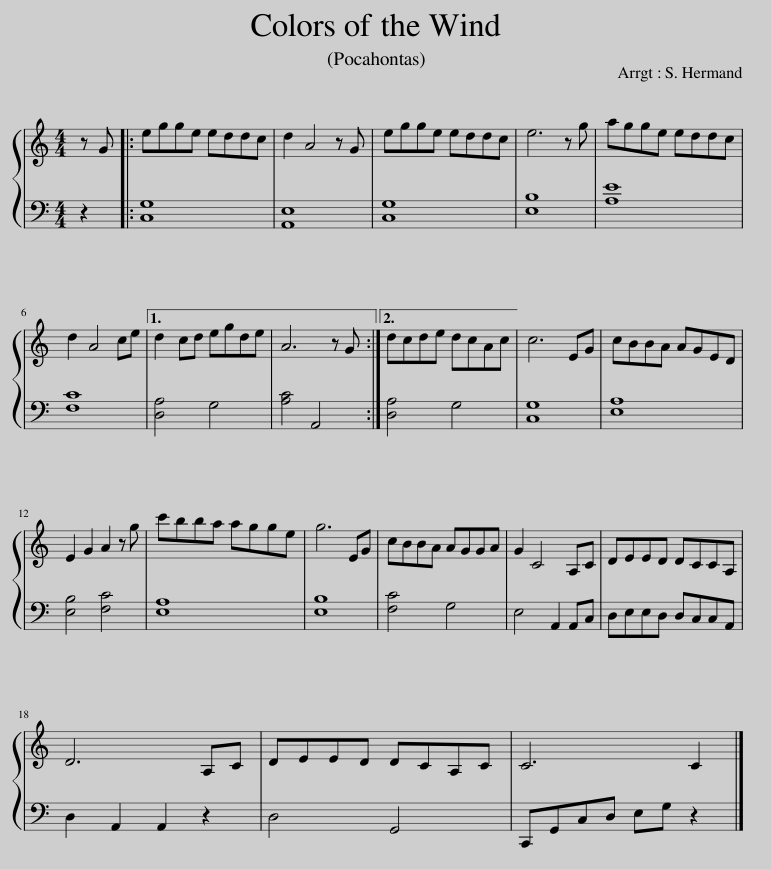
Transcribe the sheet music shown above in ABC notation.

X:1
%%score { 1 | 2 }
L:1/8
M:4/4
I:linebreak $
K:C
V:1 treble
V:2 bass
V:1
 z G |: egge eddc | d2 A4 z G | egge eddc | e6 z g | %5
 agge eddc |$ d2 A4 ce |1 d2 cd egde | A6 z G :|2 dcde dcAc || %10
 c6 EG | cBBA AGED |$ E2 G2 A2 z g | c'bba agge | g6 EG | %15
 cBBA AGGA | G2 C4 A,C | DEED DCCA, |$ D6 A,C | DEED DCA,C | %20
 C6 C2 |] %21
V:2
 z2 |: [C,G,]8 | [A,,E,]8 | [C,G,]8 | [E,B,]8 | %5
 [A,E]8 |$ [F,C]8 |1 [D,A,]4 G,4 | [A,C]4 A,,4 :|2 [D,A,]4 G,4 || %10
 [C,G,]8 | [E,A,]8 |$ [E,B,]4 [F,C]4 | [E,A,]8 | [E,B,]8 | %15
 [F,C]4 G,4 | E,4 A,,2 A,,C, | D,E,E,D, D,C,C,A,, |$ D,2 A,,2 A,,2 z2 | D,4 G,,4 | %20
 C,,G,,C,D, E,G, z2 |] %21
